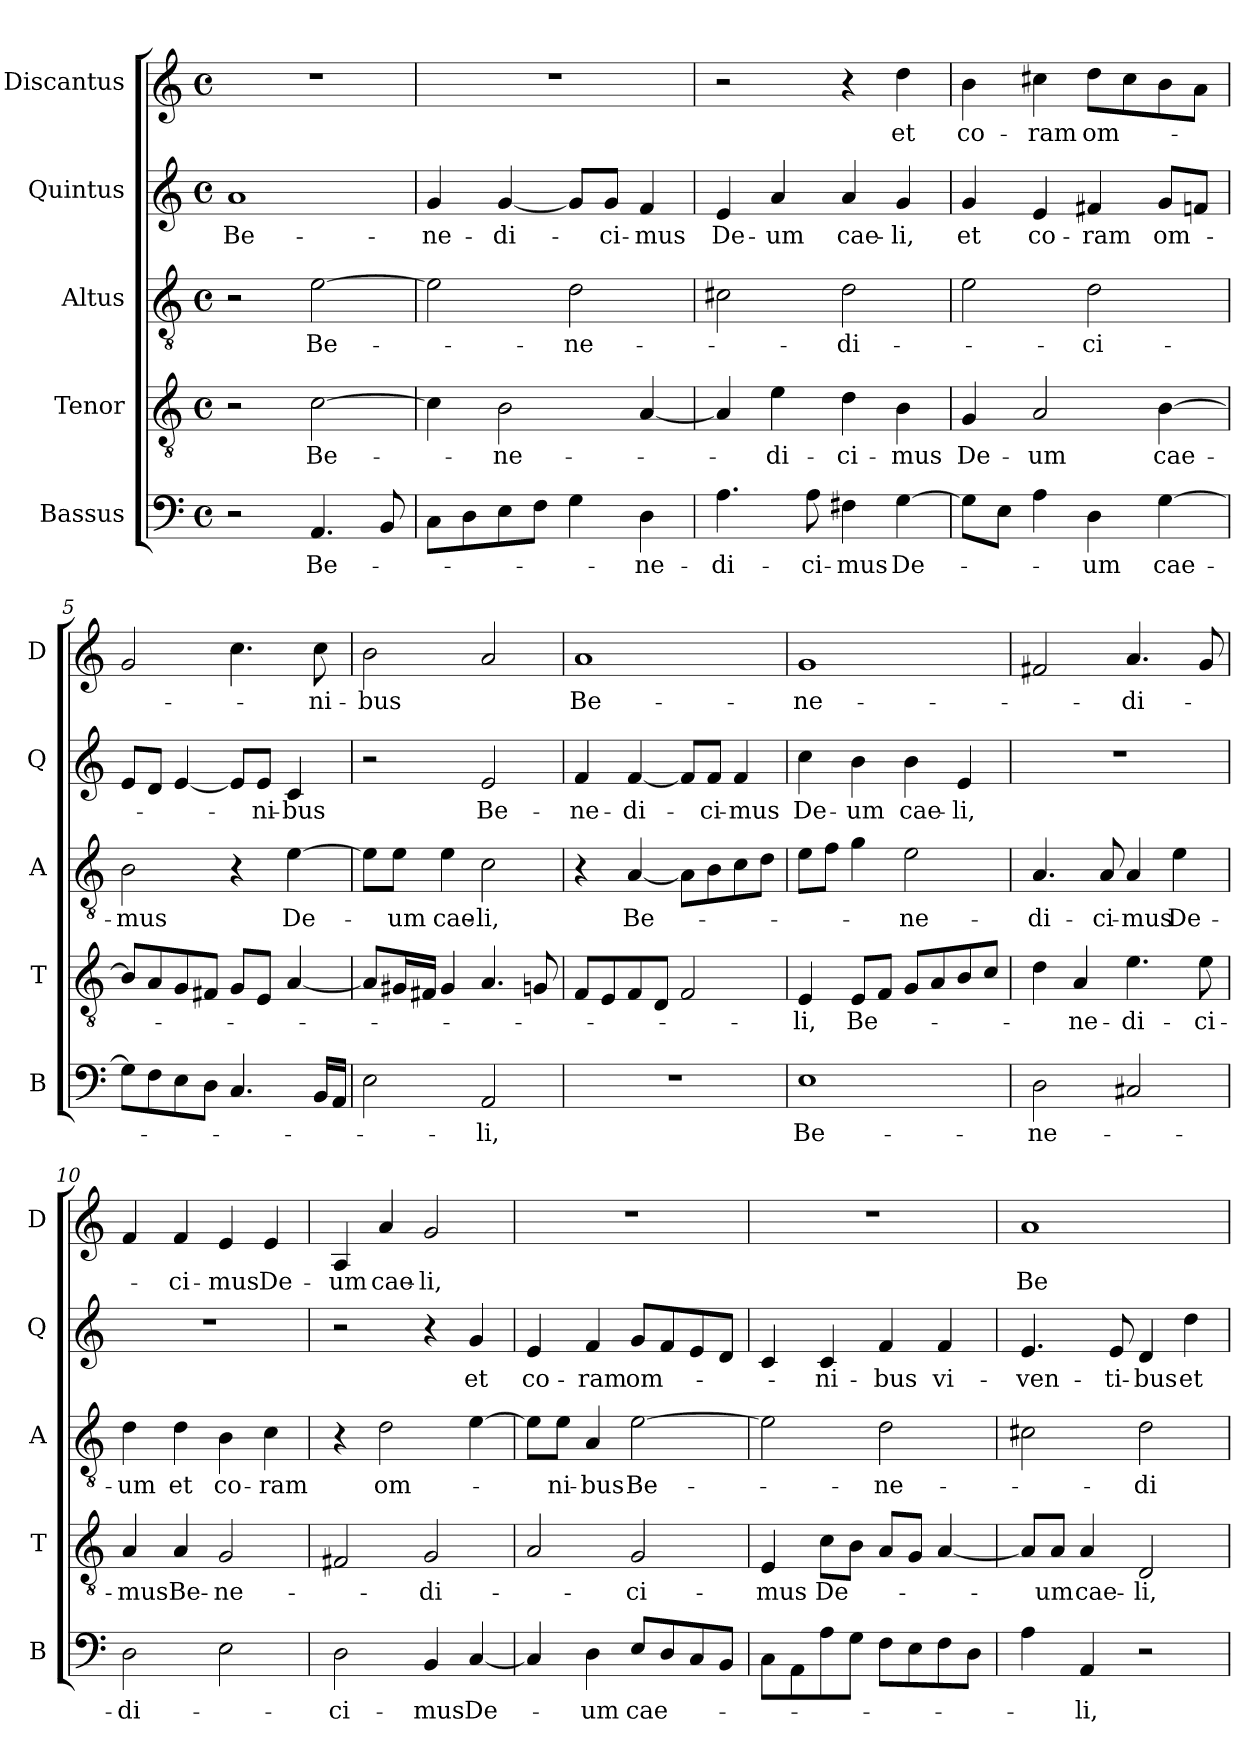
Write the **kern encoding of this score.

**kern	**text	**kern	**text	**kern	**text	**kern	**text	**kern	**text
*part5	*part5	*part4	*part4	*part3	*part3	*part2	*part2	*part1	*part1
*staff5	*staff5	*staff4	*staff4	*staff3	*staff3	*staff2	*staff2	*staff1	*staff1
*I"Bassus	*	*I"Tenor	*	*I"Altus	*	*I"Quintus	*	*I"Discantus	*
*I'B	*	*I'T	*	*I'A	*	*I'Q	*	*I'D	*
*clefF4	*	*clefGv2	*	*clefGv2	*	*clefG2	*	*clefG2	*
*k[]	*	*k[]	*	*k[]	*	*k[]	*	*k[]	*
*C:	*	*C:	*	*C:	*	*C:	*	*C:	*
*M4/4	*	*M4/4	*	*M4/4	*	*M4/4	*	*M4/4	*
*met(c)	*	*met(c)	*	*met(c)	*	*met(c)	*	*met(c)	*
*MM96	*	*MM96	*	*MM96	*	*MM96	*	*MM96	*
=1	=1	=1	=1	=1	=1	=1	=1	=1	=1
!	!	!	!	!	!	!	!LO:LY:b	!	!
2r	.	2r	.	2r	.	1a	Be-	1r	.
!	!LO:LY:b	!	!LO:LY:b	!	!LO:LY:b	!	!	!	!
4.AA/	Be-	[2c\	Be-	[2e\	Be-	.	.	.	.
8BB/	.	.	.	.	.	.	.	.	.
=2	=2	=2	=2	=2	=2	=2	=2	=2	=2
!	!	!	!	!	!	!	!LO:LY:b	!	!
8C\L	.	4c\]	.	2e\]	.	4g/	-ne-	1r	.
8D\	.	.	.	.	.	.	.	.	.
!	!	!	!LO:LY:b	!	!	!	!LO:LY:b	!	!
8E\	.	2B\	-ne-	.	.	[4g/	-di-	.	.
8F\J	.	.	.	.	.	.	.	.	.
!	!	!	!	!	!LO:LY:b	!	!	!	!
4G\	.	.	.	2d\	-ne-	8g/L]	.	.	.
!	!	!	!	!	!	!	!LO:LY:b	!	!
.	.	.	.	.	.	8g/J	-ci-	.	.
!	!LO:LY:b	!	!	!	!	!	!LO:LY:b	!	!
4D\	-ne-	[4A/	.	.	.	4f/	-mus	.	.
=3	=3	=3	=3	=3	=3	=3	=3	=3	=3
!	!LO:LY:b	!	!	!	!	!	!LO:LY:b	!	!
4.A\	-di-	4A/]	.	2c#X\	.	4e/	De-	2r	.
!	!	!	!LO:LY:b	!	!	!	!LO:LY:b	!	!
.	.	4e\	-di-	.	.	4a/	-um	.	.
!	!LO:LY:b	!	!	!	!	!	!	!	!
8A\	-ci-	.	.	.	.	.	.	.	.
!	!LO:LY:b	!	!LO:LY:b	!	!LO:LY:b	!	!LO:LY:b	!	!
4F#X\	-mus	4d\	-ci-	2d\	-di-	4a/	cae-	4r	.
!	!LO:LY:b	!	!LO:LY:b	!	!	!	!LO:LY:b	!	!LO:LY:b
[4G\	De-	4B\	-mus	.	.	4g/	-li,	4dd\	et
=4	=4	=4	=4	=4	=4	=4	=4	=4	=4
!	!	!	!LO:LY:b	!	!	!	!LO:LY:b	!	!LO:LY:b
8G\L]	.	4G/	De-	2e\	.	4g/	et	4b\	co-
8E\J	.	.	.	.	.	.	.	.	.
!	!	!	!LO:LY:b	!	!	!	!LO:LY:b	!	!LO:LY:b
4A\	.	2A/	-um	.	.	4e/	co-	4cc#X\	-ram
!	!LO:LY:b	!	!	!	!LO:LY:b	!	!LO:LY:b	!	!LO:LY:b
4D\	-um	.	.	2d\	-ci-	4f#X/	-ram	8dd\L	om-
.	.	.	.	.	.	.	.	8cc#\	.
!	!LO:LY:b	!	!LO:LY:b	!	!	!	!LO:LY:b	!	!
[4G\	cae-	[4B\	cae-	.	.	8g/L	om-	8b\	.
.	.	.	.	.	.	8fn/J	.	8a\J	.
=5	=5	=5	=5	=5	=5	=5	=5	=5	=5
!	!	!	!	!	!LO:LY:b	!	!	!	!
8G\L]	.	8B/L]	.	2B\	-mus	8e/L	.	2g/	.
8F\	.	8A/	.	.	.	8d/J	.	.	.
8E\	.	8G/	.	.	.	[4e/	.	.	.
8D\J	.	8F#X/J	.	.	.	.	.	.	.
4.C/	.	8G/L	.	4r	.	8e/L]	.	4.cc\	.
!	!	!	!	!	!	!	!LO:LY:b	!	!
.	.	8E/J	.	.	.	8e/J	-ni-	.	.
!	!	!	!	!	!LO:LY:b	!	!LO:LY:b	!	!
.	.	[4A/	.	[4e\	De-	4c/	-bus	.	.
!	!	!	!	!	!	!	!	!	!LO:LY:b
16BB/LL	.	.	.	.	.	.	.	8cc\	-ni-
16AA/JJ	.	.	.	.	.	.	.	.	.
!!LO:LB:g=z
=6	=6	=6	=6	=6	=6	=6	=6	=6	=6
!	!	!	!	!	!	!	!	!	!LO:LY:b
2E\	.	8A/L]	.	8e\L]	.	2r	.	2b\	-bus
!	!	!	!	!	!LO:LY:b	!	!	!	!
.	.	16G#X/L	.	8e\J	-um	.	.	.	.
.	.	16F#X/JJ	.	.	.	.	.	.	.
!	!	!	!	!	!LO:LY:b	!	!	!	!
.	.	4G#/	.	4e\	cae-	.	.	.	.
!	!LO:LY:b	!	!	!	!LO:LY:b	!	!LO:LY:b	!	!
2AA/	-li,	4.A/	.	2c\	-li,	2e/	Be-	2a/	.
.	.	8Gn/	.	.	.	.	.	.	.
=7	=7	=7	=7	=7	=7	=7	=7	=7	=7
!	!	!	!	!	!	!	!LO:LY:b	!	!LO:LY:b
1r	.	8F/L	.	4r	.	4f/	-ne-	1a	Be-
.	.	8E/	.	.	.	.	.	.	.
!	!	!	!	!	!LO:LY:b	!	!LO:LY:b	!	!
.	.	8F/	.	[4A/	Be-	[4f/	-di-	.	.
.	.	8D/J	.	.	.	.	.	.	.
.	.	2F/	.	8A\L]	.	8f/L]	.	.	.
!	!	!	!	!	!	!	!LO:LY:b	!	!
.	.	.	.	8B\	.	8f/J	-ci-	.	.
!	!	!	!	!	!	!	!LO:LY:b	!	!
.	.	.	.	8c\	.	4f/	-mus	.	.
.	.	.	.	8d\J	.	.	.	.	.
=8	=8	=8	=8	=8	=8	=8	=8	=8	=8
!	!LO:LY:b	!	!LO:LY:b	!	!	!	!LO:LY:b	!	!LO:LY:b
1E	Be-	4E/	-li,	8e\L	.	4cc\	De-	1g	-ne-
.	.	.	.	8f\J	.	.	.	.	.
!	!	!	!LO:LY:b	!	!	!	!LO:LY:b	!	!
.	.	8E/L	Be-	4g\	.	4b\	-um	.	.
.	.	8F/J	.	.	.	.	.	.	.
!	!	!	!	!	!LO:LY:b	!	!LO:LY:b	!	!
.	.	8G/L	.	2e\	-ne-	4b\	cae-	.	.
.	.	8A/	.	.	.	.	.	.	.
!	!	!	!	!	!	!	!LO:LY:b	!	!
.	.	8B/	.	.	.	4e/	-li,	.	.
.	.	8c/J	.	.	.	.	.	.	.
=9	=9	=9	=9	=9	=9	=9	=9	=9	=9
!	!LO:LY:b	!	!	!	!LO:LY:b	!	!	!	!
2D\	-ne-	4d\	.	4.A/	-di-	1r	.	2f#X/	.
!	!	!	!LO:LY:b	!	!	!	!	!	!
.	.	4A/	-ne-	.	.	.	.	.	.
!	!	!	!	!	!LO:LY:b	!	!	!	!
.	.	.	.	8A/	-ci-	.	.	.	.
!	!	!	!LO:LY:b	!	!LO:LY:b	!	!	!	!LO:LY:b
2C#X/	.	4.e\	-di-	4A/	-mus	.	.	4.a/	-di-
!	!	!	!	!	!LO:LY:b	!	!	!	!
.	.	.	.	4e\	De-	.	.	.	.
!	!	!	!LO:LY:b	!	!	!	!	!	!
.	.	8e\	-ci-	.	.	.	.	8g/	.
=10	=10	=10	=10	=10	=10	=10	=10	=10	=10
!	!LO:LY:b	!	!LO:LY:b	!	!LO:LY:b	!	!	!	!
2D\	-di-	4A/	-mus	4d\	-um	1r	.	4f/	.
!	!	!	!LO:LY:b	!	!LO:LY:b	!	!	!	!LO:LY:b
.	.	4A/	Be-	4d\	et	.	.	4f/	-ci-
!	!	!	!LO:LY:b	!	!LO:LY:b	!	!	!	!LO:LY:b
2E\	.	2G/	-ne-	4B\	co-	.	.	4e/	-mus
!	!	!	!	!	!LO:LY:b	!	!	!	!LO:LY:b
.	.	.	.	4c\	-ram	.	.	4e/	De-
=11	=11	=11	=11	=11	=11	=11	=11	=11	=11
!	!LO:LY:b	!	!	!	!	!	!	!	!LO:LY:b
2D\	-ci-	2F#X/	.	4r	.	2r	.	4A/	-um
!	!	!	!	!	!LO:LY:b	!	!	!	!LO:LY:b
.	.	.	.	2d\	om-	.	.	4a/	cae-
!	!LO:LY:b	!	!LO:LY:b	!	!	!	!	!	!LO:LY:b
4BB/	-mus	2G/	-di-	.	.	4r	.	2g/	-li,
!	!LO:LY:b	!	!	!	!	!	!LO:LY:b	!	!
[4C/	De-	.	.	[4e\	.	4g/	et	.	.
!!LO:PB:g=z
=12	=12	=12	=12	=12	=12	=12	=12	=12	=12
!	!	!	!	!	!	!	!LO:LY:b	!	!
4C/]	.	2A/	.	8e\L]	.	4e/	co-	1r	.
!	!	!	!	!	!LO:LY:b	!	!	!	!
.	.	.	.	8e\J	-ni-	.	.	.	.
!	!LO:LY:b	!	!	!	!LO:LY:b	!	!LO:LY:b	!	!
4D\	-um	.	.	4A/	-bus	4f/	-ram	.	.
!	!LO:LY:b	!	!LO:LY:b	!	!LO:LY:b	!	!LO:LY:b	!	!
8E/L	cae-	2G/	-ci-	[2e\	Be-	8g/L	om-	.	.
8D/	.	.	.	.	.	8f/	.	.	.
8C/	.	.	.	.	.	8e/	.	.	.
8BB/J	.	.	.	.	.	8d/J	.	.	.
=13	=13	=13	=13	=13	=13	=13	=13	=13	=13
!	!	!	!LO:LY:b	!	!	!	!	!	!
8C\L	.	4E/	-mus	2e\]	.	4c/	.	1r	.
8AA\	.	.	.	.	.	.	.	.	.
!	!	!	!LO:LY:b	!	!	!	!LO:LY:b	!	!
8A\	.	8c\L	De-	.	.	4c/	-ni-	.	.
8G\J	.	8B\J	.	.	.	.	.	.	.
!	!	!	!	!	!LO:LY:b	!	!LO:LY:b	!	!
8F\L	.	8A/L	.	2d\	-ne-	4f/	-bus	.	.
8E\	.	8G/J	.	.	.	.	.	.	.
!	!	!	!	!	!	!	!LO:LY:b	!	!
8F\	.	[4A/	.	.	.	4f/	vi-	.	.
8D\J	.	.	.	.	.	.	.	.	.
=14	=14	=14	=14	=14	=14	=14	=14	=14	=14
!	!	!	!	!	!	!	!LO:LY:b	!	!LO:LY:b
4A\	.	8A/L]	.	2c#X\	.	4.e/	-ven-	1a	Be-
!	!	!	!LO:LY:b	!	!	!	!	!	!
.	.	8A/J	-um	.	.	.	.	.	.
!	!LO:LY:b	!	!LO:LY:b	!	!	!	!	!	!
4AA/	-li,	4A/	cae-	.	.	.	.	.	.
!	!	!	!	!	!	!	!LO:LY:b	!	!
.	.	.	.	.	.	8e/	-ti-	.	.
!	!	!	!LO:LY:b	!	!LO:LY:b	!	!LO:LY:b	!	!
2r	.	2D/	-li,	2d\	-di-	4d/	-bus	.	.
!	!	!	!	!	!	!	!LO:LY:b	!	!
.	.	.	.	.	.	4dd\	et	.	.
=	=	=	=	=	=	=	=	=	=
*-	*-	*-	*-	*-	*-	*-	*-	*-	*-
